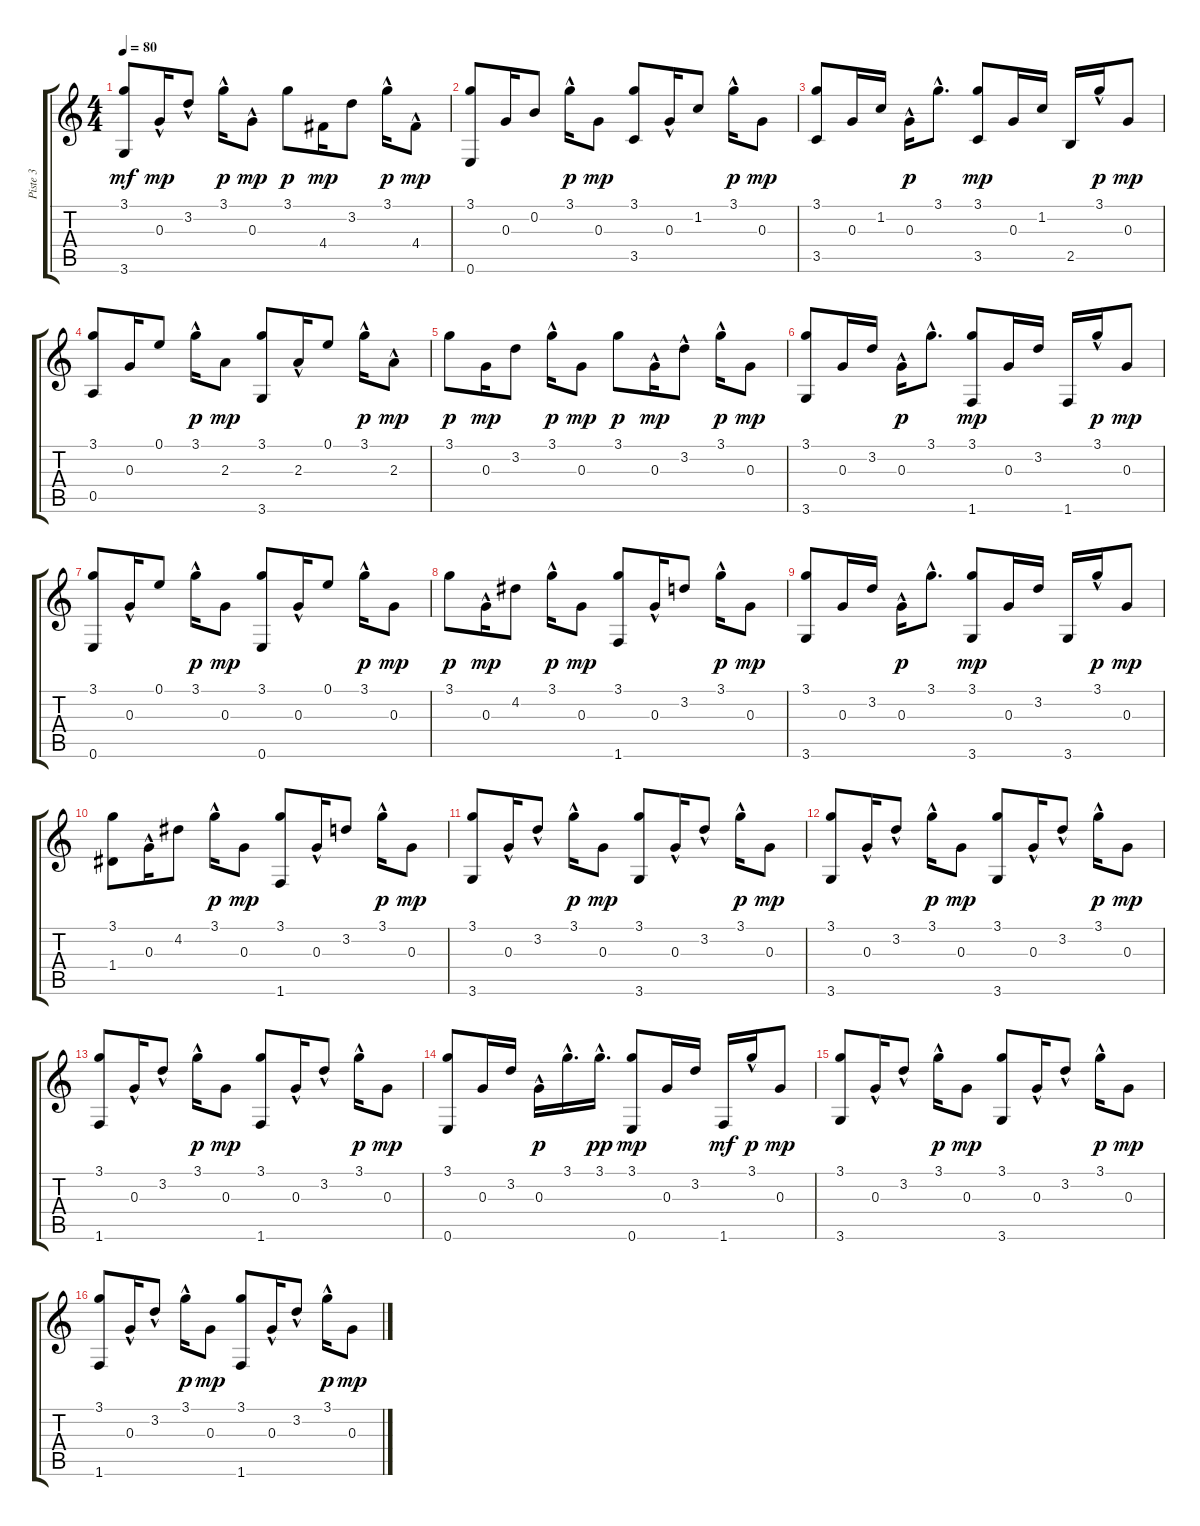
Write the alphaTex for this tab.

\track ("Piste 3" "Piste 3") {instrument acousticguitarsteel}
\staff {score tabs}
\tuning (E4 B3 G3 D3 A2 E2) {hide}
\ts (4 4)
\tempo 80
\clef g2
\ks c
(3.1 3.6).8{dy mf} 0.3{hac}.16{dy mp} 3.2{hac}.8 3.1{hac}.16{dy p} 0.3{hac}.8{dy mp} 3.1.8{dy p} 4.4.16{dy mp} 3.2.8 3.1{hac}.16{dy p} 4.4{hac}.8{dy mp} |
(3.1 0.6).8 0.3.16 0.2.8 3.1{hac}.16{dy p} 0.3.8{dy mp} (3.1 3.5).8 0.3{hac}.16 1.2.8 3.1{hac}.16{dy p} 0.3.8{dy mp} |
(3.1 3.5).8 0.3.16 1.2.16 0.3{hac}.16{dy p} 3.1{hac}.8{d} (3.1 3.5).8{dy mp} 0.3.16 1.2.16 2.5.16 3.1{hac}.16{dy p} 0.3.8{dy mp} |
(3.1 0.5).8 0.3.16 0.1.8 3.1{hac}.16{dy p} 2.3.8{dy mp} (3.1 3.6).8 2.3{hac}.16 0.1.8 3.1{hac}.16{dy p} 2.3{hac}.8{dy mp} |
3.1.8{dy p} 0.3.16{dy mp} 3.2.8 3.1{hac}.16{dy p} 0.3.8{dy mp} 3.1.8{dy p} 0.3{hac}.16{dy mp} 3.2{hac}.8 3.1{hac}.16{dy p} 0.3.8{dy mp} |
(3.1 3.6).8 0.3.16 3.2.16 0.3{hac}.16{dy p} 3.1{hac}.8{d} (3.1 1.6).8{dy mp} 0.3.16 3.2.16 1.6.16 3.1{hac}.16{dy p} 0.3.8{dy mp} |
(3.1 0.6).8 0.3{hac}.16 0.1.8 3.1{hac}.16{dy p} 0.3.8{dy mp} (3.1 0.6).8 0.3{hac}.16 0.1.8 3.1{hac}.16{dy p} 0.3.8{dy mp} |
3.1.8{dy p} 0.3{hac}.16{dy mp} 4.2.8 3.1{hac}.16{dy p} 0.3.8{dy mp} (3.1 1.6).8 0.3{hac}.16 3.2.8 3.1{hac}.16{dy p} 0.3.8{dy mp} |
(3.1 3.6).8 0.3.16 3.2.16 0.3{hac}.16{dy p} 3.1{hac}.8{d} (3.1 3.6).8{dy mp} 0.3.16 3.2.16 3.6.16 3.1{hac}.16{dy p} 0.3.8{dy mp} |
(3.1 1.4).8 0.3{hac}.16 4.2.8 3.1{hac}.16{dy p} 0.3.8{dy mp} (3.1 1.6).8 0.3{hac}.16 3.2.8 3.1{hac}.16{dy p} 0.3.8{dy mp} |
(3.1 3.6).8 0.3{hac}.16 3.2{hac}.8 3.1{hac}.16{dy p} 0.3.8{dy mp} (3.1 3.6).8 0.3{hac}.16 3.2{hac}.8 3.1{hac}.16{dy p} 0.3.8{dy mp} |
(3.1 3.6).8 0.3{hac}.16 3.2{hac}.8 3.1{hac}.16{dy p} 0.3.8{dy mp} (3.1 3.6).8 0.3{hac}.16 3.2{hac}.8 3.1{hac}.16{dy p} 0.3.8{dy mp} |
(3.1 1.6).8 0.3{hac}.16 3.2{hac}.8 3.1{hac}.16{dy p} 0.3.8{dy mp} (3.1 1.6).8 0.3{hac}.16 3.2{hac}.8 3.1{hac}.16{dy p} 0.3.8{dy mp} |
(3.1 0.6).8 0.3.16 3.2.16 0.3{hac}.16{dy p} 3.1{hac}.16{d} 3.1{hac}.16{d dy pp} (3.1 0.6).8{dy mp} 0.3.16 3.2.16 1.6.16{dy mf} 3.1{hac}.16{dy p} 0.3.8{dy mp} |
(3.1 3.6).8 0.3{hac}.16 3.2{hac}.8 3.1{hac}.16{dy p} 0.3.8{dy mp} (3.1 3.6).8 0.3{hac}.16 3.2{hac}.8 3.1{hac}.16{dy p} 0.3.8{dy mp} |
(3.1 1.6).8 0.3{hac}.16 3.2{hac}.8 3.1{hac}.16{dy p} 0.3.8{dy mp} (3.1 1.6).8 0.3{hac}.16 3.2{hac}.8 3.1{hac}.16{dy p} 0.3.8{dy mp}
